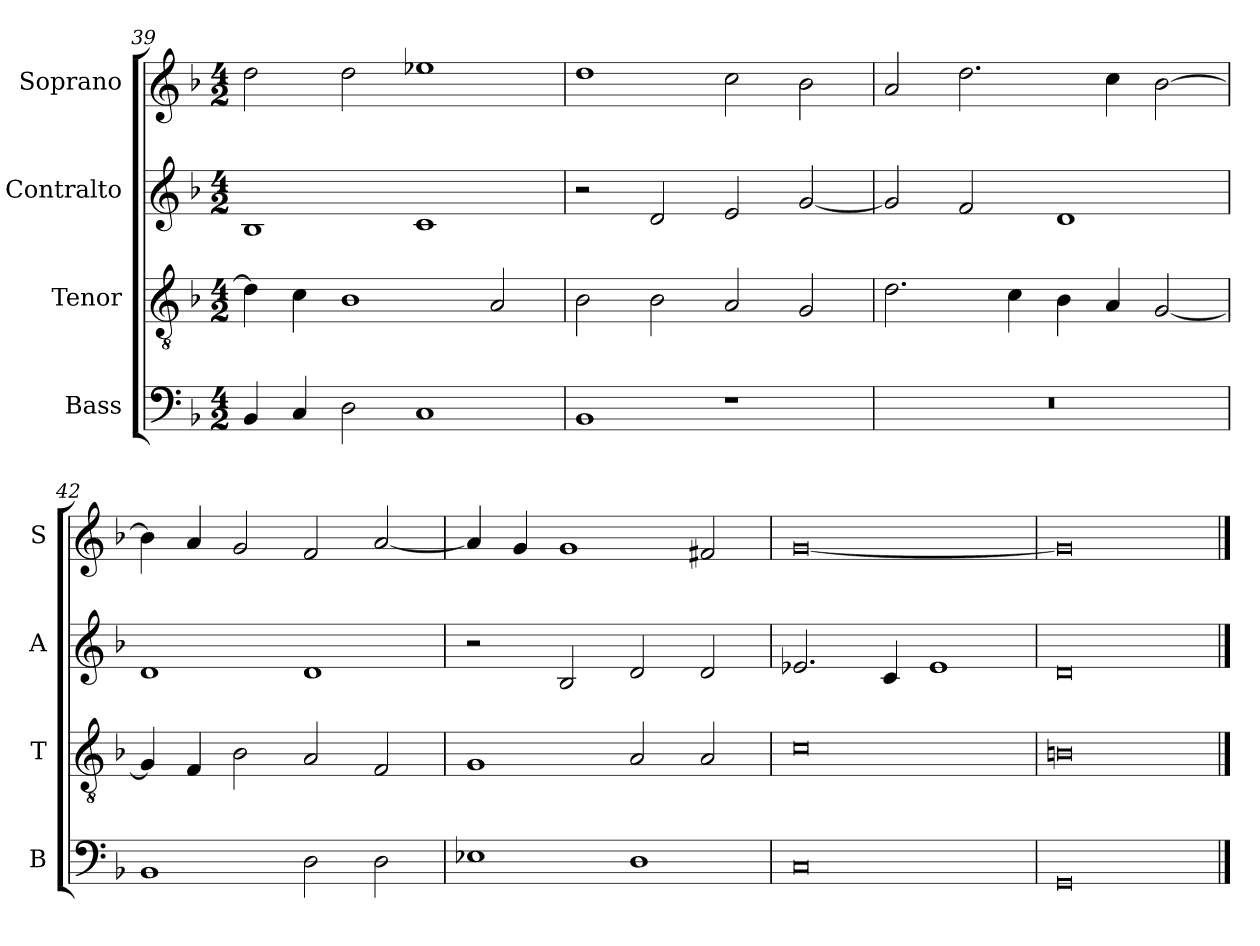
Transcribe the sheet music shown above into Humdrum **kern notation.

**kern	**kern	**kern	**kern
*part4	*part3	*part2	*part1
*staff4	*staff3	*staff2	*staff1
*I"Bass	*I"Tenor	*I"Contralto	*I"Soprano
*I'B	*I'T	*I'A	*I'S
*clefF4	*clefGv2	*clefG2	*clefG2
*k[b-]	*k[b-]	*k[b-]	*k[b-]
*G:dor	*G:dor	*G:dor	*G:dor
*M4/2	*M4/2	*M4/2	*M4/2
=39	=39	=39	=39
4BB-	4d]	1B-	2dd
4C	4c	.	.
2D	1B-	.	2dd
1C	.	1c	1ee-X
.	2A	.	.
=40	=40	=40	=40
1BB-	2B-	2r	1dd
.	2B-	2d	.
1r	2A	2e	2cc
.	2G	[2g	2b-
=41	=41	=41	=41
0r	2.d	2g]	2a
.	.	2f	2.dd
.	4c	.	.
.	4B-	1d	.
.	4A	.	4cc
.	[2G	.	[2b-
=42	=42	=42	=42
1BB-	4G]	1d	4b-]
.	4F	.	4a
.	2B-	.	2g
2D	2A	1d	2f
2D	2F	.	[2a
=43	=43	=43	=43
1E-X	1G	2r	4a]
.	.	.	4g
.	.	2B-	1g
1D	2A	2d	.
.	2A	2d	2f#X
=44	=44	=44	=44
0C	0c	2.e-X	[0g
.	.	4c	.
.	.	1e-	.
=45	=45	=45	=45
0GG	0Bn	0d	0g]
==	==	==	==
*-	*-	*-	*-
